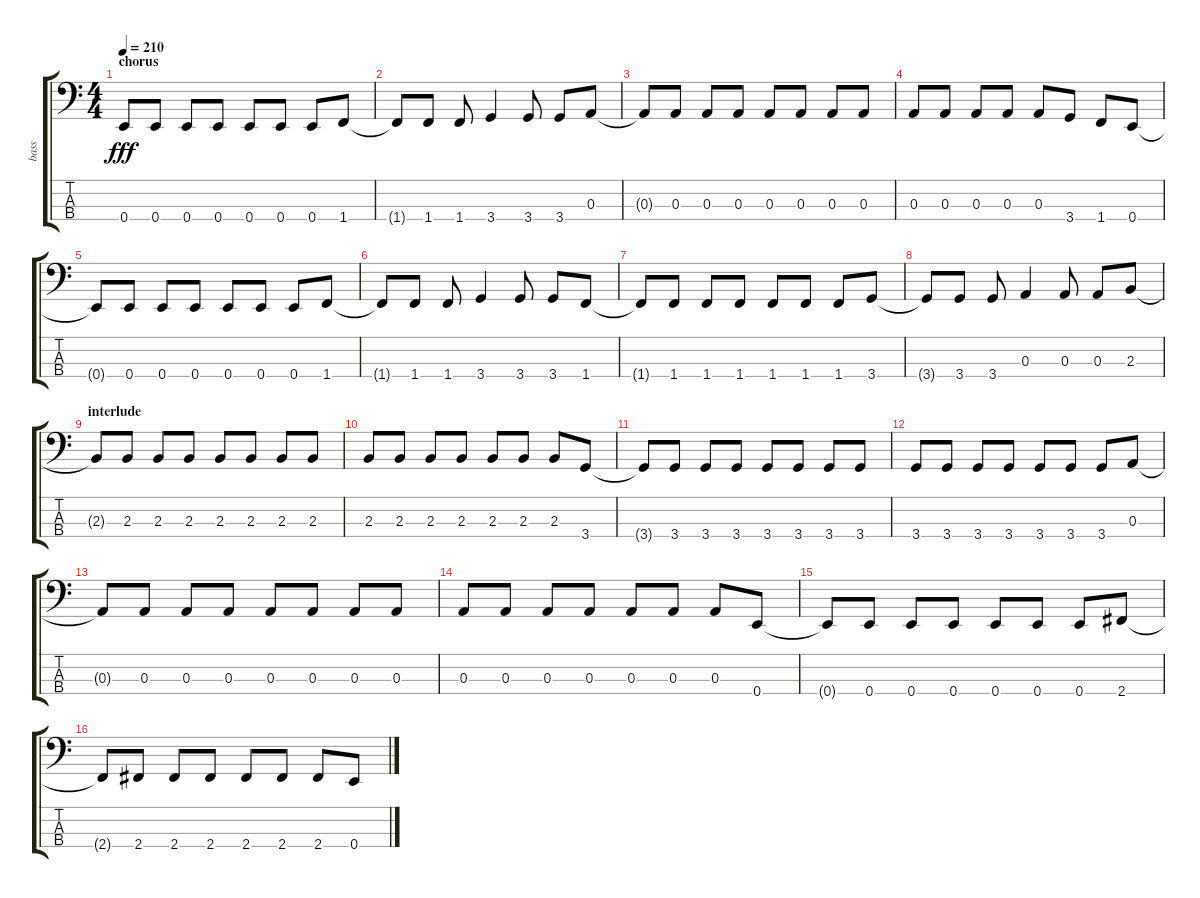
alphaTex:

\track ("bass" "bass") {instrument electricbassfinger}
\staff {score tabs}
\tuning (G2 D2 A1 E1) {hide}
\ts (4 4)
\section ("" "chorus")
\tempo 210
\clef f4
\ks c
0.4{t}.8{dy fff} 0.4.8 0.4.8 0.4.8 0.4.8 0.4.8 0.4.8 1.4.8 |
1.4{t}.8 1.4.8 1.4.8 3.4.4 3.4.8 3.4.8 0.3.8 |
0.3{t}.8 0.3.8 0.3.8 0.3.8 0.3.8 0.3.8 0.3.8 0.3.8 |
0.3.8 0.3.8 0.3.8 0.3.8 0.3.8 3.4.8 1.4.8 0.4.8 |
0.4{t}.8 0.4.8 0.4.8 0.4.8 0.4.8 0.4.8 0.4.8 1.4.8 |
1.4{t}.8 1.4.8 1.4.8 3.4.4 3.4.8 3.4.8 1.4.8 |
1.4{t}.8 1.4.8 1.4.8 1.4.8 1.4.8 1.4.8 1.4.8 3.4.8 |
3.4{t}.8 3.4.8 3.4.8 0.3.4 0.3.8 0.3.8 2.3.8 |
\section ("" "interlude")
2.3{t}.8 2.3.8 2.3.8 2.3.8 2.3.8 2.3.8 2.3.8 2.3.8 |
2.3.8 2.3.8 2.3.8 2.3.8 2.3.8 2.3.8 2.3.8 3.4.8 |
3.4{t}.8 3.4.8 3.4.8 3.4.8 3.4.8 3.4.8 3.4.8 3.4.8 |
3.4.8 3.4.8 3.4.8 3.4.8 3.4.8 3.4.8 3.4.8 0.3.8 |
0.3{t}.8 0.3.8 0.3.8 0.3.8 0.3.8 0.3.8 0.3.8 0.3.8 |
0.3.8 0.3.8 0.3.8 0.3.8 0.3.8 0.3.8 0.3.8 0.4.8 |
0.4{t}.8 0.4.8 0.4.8 0.4.8 0.4.8 0.4.8 0.4.8 2.4.8 |
2.4{t}.8 2.4.8 2.4.8 2.4.8 2.4.8 2.4.8 2.4.8 0.4.8
